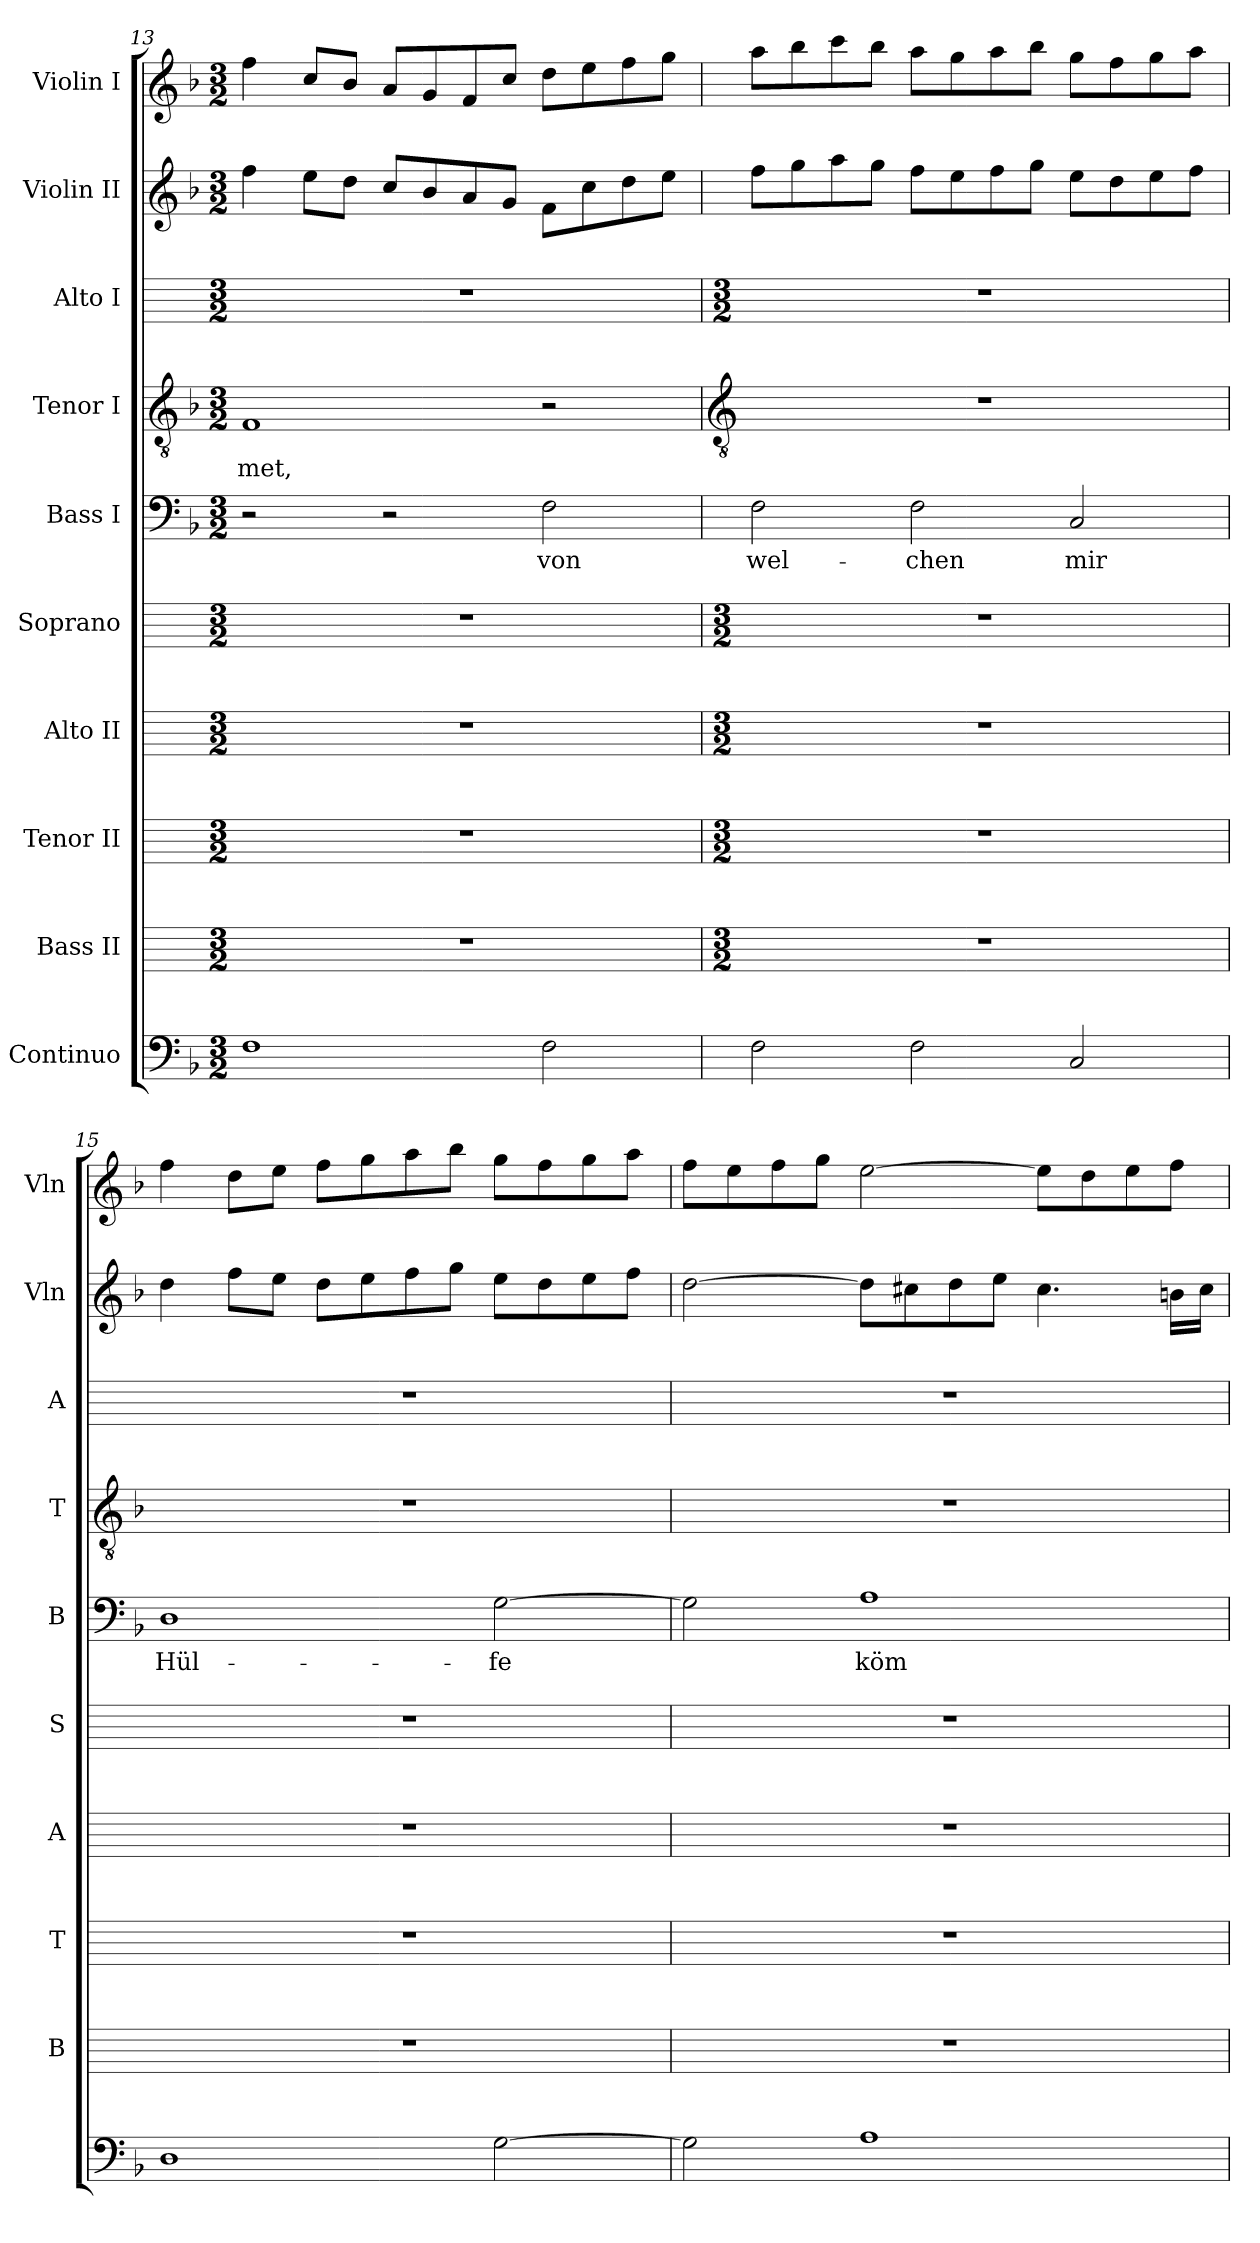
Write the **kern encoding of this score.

**kern	**kern	**kern	**kern	**kern	**kern	**text	**kern	**text	**kern	**kern	**kern
*part10	*part9	*part8	*part7	*part6	*part5	*part5	*part4	*part4	*part3	*part2	*part1
*staff10	*staff9	*staff8	*staff7	*staff6	*staff5	*staff5	*staff4	*staff4	*staff3	*staff2	*staff1
*I"Continuo	*I"Bass II	*I"Tenor II	*I"Alto II	*I"Soprano	*I"Bass I	*	*I"Tenor I	*	*I"Alto I	*I"Violin II	*I"Violin I
*	*I'B	*I'T	*I'A	*I'S	*I'B	*	*I'T	*	*I'A	*I'Vln	*I'Vln
*clefF4	*	*	*	*	*clefF4	*	*clefGv2	*	*	*clefG2	*clefG2
*k[b-]	*	*	*	*	*k[b-]	*	*k[b-]	*	*	*k[b-]	*k[b-]
*F:	*	*	*	*	*F:	*	*F:	*	*	*F:	*F:
*M3/2	*M3/2	*M3/2	*M3/2	*M3/2	*M3/2	*	*M3/2	*	*M3/2	*M3/2	*M3/2
=13	=13	=13	=13	=13	=13	=13	=13	=13	=13	=13	=13
!	!	!	!	!	!	!	!	!LO:LY:b	!	!	!
1F	1.r	1.r	1.r	1.r	2r	.	1F	-met,	1.r	4ff	4ff
.	.	.	.	.	.	.	.	.	.	8eeL	8ccL
.	.	.	.	.	.	.	.	.	.	8ddJ	8b-/J
.	.	.	.	.	2r	.	.	.	.	8ccL	8aL
.	.	.	.	.	.	.	.	.	.	8b-/	8g
.	.	.	.	.	.	.	.	.	.	8a	8f
.	.	.	.	.	.	.	.	.	.	8gJ	8ccJ
!	!	!	!	!	!	!LO:LY:b	!	!	!	!	!
2F	.	.	.	.	2F	von	2r	.	.	8fL	8ddL
.	.	.	.	.	.	.	.	.	.	8cc	8ee
.	.	.	.	.	.	.	.	.	.	8dd	8ff
.	.	.	.	.	.	.	.	.	.	8eeJ	8ggJ
!!LO:LB:g=z
=14	=14	=14	=14	=14	=14	=14	=14	=14	=14	=14	=14
*	*	*	*	*	*	*	*clefGv2	*	*	*	*
*	*M3/2	*M3/2	*M3/2	*M3/2	*	*	*	*	*M3/2	*	*
!	!	!	!	!	!	!LO:LY:b	!LO:N:vis=1	!	!	!	!
2F	1.r	1.r	1.r	1.r	2F	wel-	1.r	.	1.r	8ffL	8aaL
.	.	.	.	.	.	.	.	.	.	8gg	8bb-
.	.	.	.	.	.	.	.	.	.	8aa	8ccc
.	.	.	.	.	.	.	.	.	.	8ggJ	8bb-J
!	!	!	!	!	!	!LO:LY:b	!	!	!	!	!
2F	.	.	.	.	2F	-chen	.	.	.	8ffL	8aaL
.	.	.	.	.	.	.	.	.	.	8ee	8gg
.	.	.	.	.	.	.	.	.	.	8ff	8aa
.	.	.	.	.	.	.	.	.	.	8ggJ	8bb-J
!	!	!	!	!	!	!LO:LY:b	!	!	!	!	!
2C	.	.	.	.	2C	mir	.	.	.	8eeL	8ggL
.	.	.	.	.	.	.	.	.	.	8dd	8ff
.	.	.	.	.	.	.	.	.	.	8ee	8gg
.	.	.	.	.	.	.	.	.	.	8ffJ	8aaJ
=15	=15	=15	=15	=15	=15	=15	=15	=15	=15	=15	=15
!	!	!	!	!	!	!LO:LY:b	!LO:N:vis=1	!	!	!	!
1D	1.r	1.r	1.r	1.r	1D	Hül-	1.r	.	1.r	4dd	4ff
.	.	.	.	.	.	.	.	.	.	8ffL	8ddL
.	.	.	.	.	.	.	.	.	.	8eeJ	8eeJ
.	.	.	.	.	.	.	.	.	.	8ddL	8ffL
.	.	.	.	.	.	.	.	.	.	8ee	8gg
.	.	.	.	.	.	.	.	.	.	8ff	8aa
.	.	.	.	.	.	.	.	.	.	8ggJ	8bb-J
!	!	!	!	!	!	!LO:LY:b	!	!	!	!	!
[2G	.	.	.	.	[2G	-fe	.	.	.	8eeL	8ggL
.	.	.	.	.	.	.	.	.	.	8dd	8ff
.	.	.	.	.	.	.	.	.	.	8ee	8gg
.	.	.	.	.	.	.	.	.	.	8ffJ	8aaJ
=16	=16	=16	=16	=16	=16	=16	=16	=16	=16	=16	=16
!	!	!	!	!	!	!	!LO:N:vis=1	!	!	!	!
2G]	1.r	1.r	1.r	1.r	2G]	.	1.r	.	1.r	[2dd	8ffL
.	.	.	.	.	.	.	.	.	.	.	8ee
.	.	.	.	.	.	.	.	.	.	.	8ff
.	.	.	.	.	.	.	.	.	.	.	8ggJ
!	!	!	!	!	!	!LO:LY:b	!	!	!	!	!
1A	.	.	.	.	1A	köm-	.	.	.	8ddL]	[2ee
.	.	.	.	.	.	.	.	.	.	8cc#X	.
.	.	.	.	.	.	.	.	.	.	8dd	.
.	.	.	.	.	.	.	.	.	.	8eeJ	.
.	.	.	.	.	.	.	.	.	.	4.cc#	8eeL]
.	.	.	.	.	.	.	.	.	.	.	8dd
.	.	.	.	.	.	.	.	.	.	.	8ee
.	.	.	.	.	.	.	.	.	.	16bnLL	8ffJ
.	.	.	.	.	.	.	.	.	.	16cc#JJ	.
=	=	=	=	=	=	=	=	=	=	=	=
*-	*-	*-	*-	*-	*-	*-	*-	*-	*-	*-	*-
